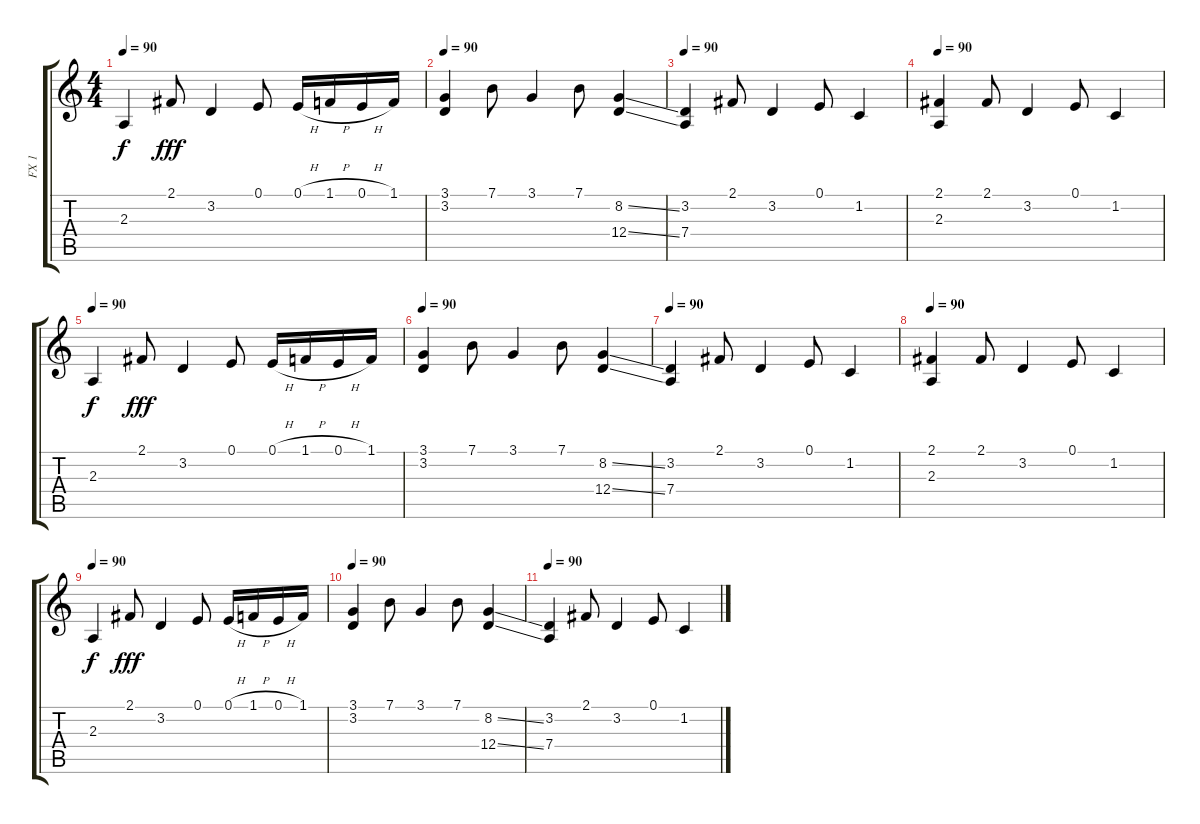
\track ("FX 1" "FX 1") {instrument fx4atmosphere}
\staff {score tabs}
\tuning (E4 B3 G3 D3 A2 E2) {hide}
\ts (4 4)
\tempo 90
\clef g2
\ks c
2.3.4{dy f} 2.1.8{dy fff} 3.2.4 0.1.8 0.1{h}.16 1.1{h}.16 0.1{h}.16 1.1.16 |
\tempo 90
(3.1 3.2).4 7.1.8 3.1.4 7.1.8 (8.2{ss} 12.4{ss}).4 |
\tempo 90
(3.2 7.4).4 2.1.8 3.2.4 0.1.8 1.2.4 |
\tempo 90
(2.1 2.3).4{volume 10 balance 13} 2.1.8 3.2.4 0.1.8 1.2.4 |
\tempo 90
2.3.4{dy f} 2.1.8{dy fff} 3.2.4 0.1.8 0.1{h}.16 1.1{h}.16 0.1{h}.16 1.1.16 |
\tempo 90
(3.1 3.2).4{volume 7} 7.1.8 3.1.4 7.1.8 (8.2{ss} 12.4{ss}).4 |
\tempo 90
(3.2 7.4).4 2.1.8 3.2.4 0.1.8 1.2.4 |
\tempo 90
(2.1 2.3).4{volume 3 balance 13} 2.1.8 3.2.4 0.1.8 1.2.4 |
\tempo 90
2.3.4{dy f} 2.1.8{dy fff} 3.2.4 0.1.8 0.1{h}.16 1.1{h}.16 0.1{h}.16 1.1.16 |
\tempo 90
(3.1 3.2).4{volume 0} 7.1.8 3.1.4 7.1.8 (8.2{ss} 12.4{ss}).4 |
\tempo 90
(3.2 7.4).4 2.1.8 3.2.4 0.1.8 1.2.4
